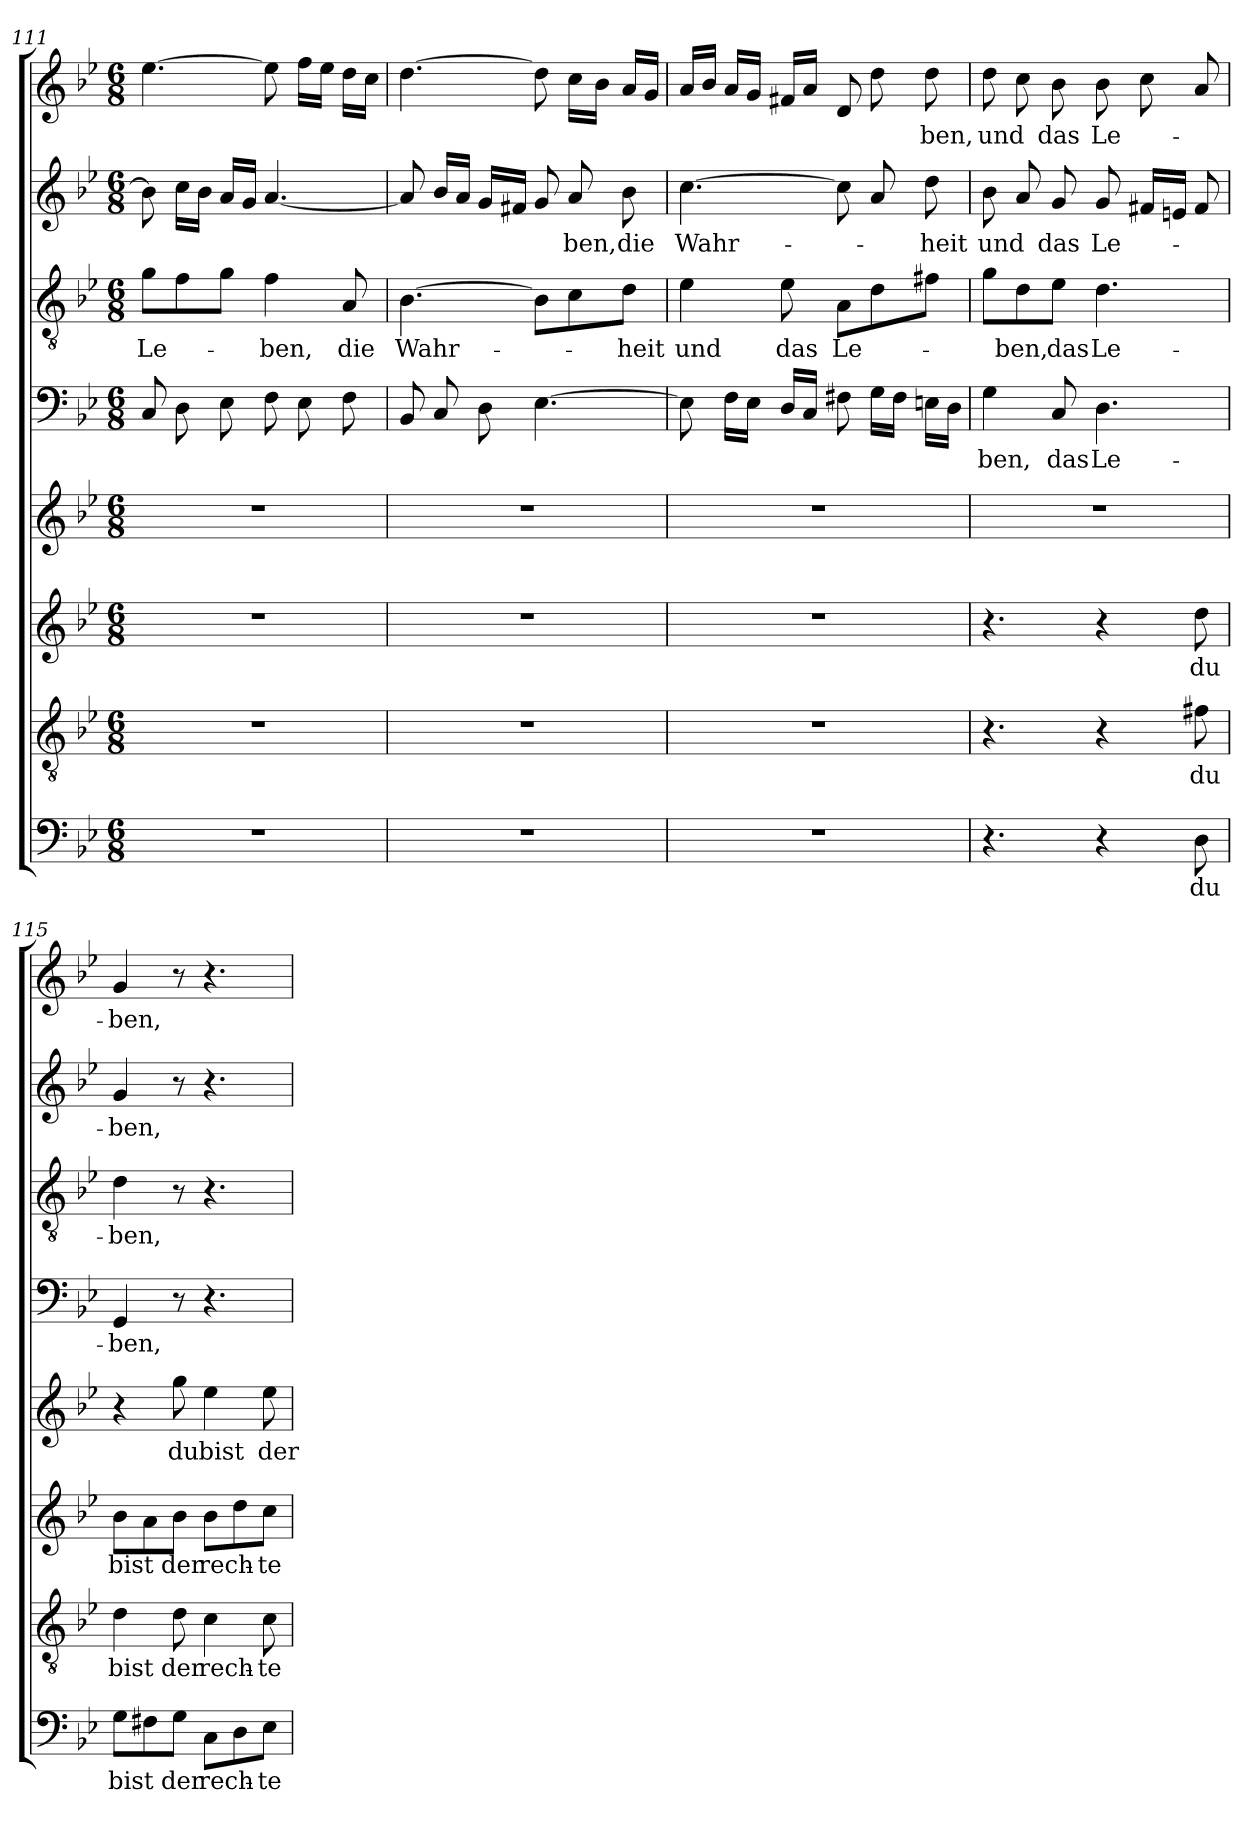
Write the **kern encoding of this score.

**kern	**text	**kern	**text	**kern	**text	**kern	**text	**kern	**text	**kern	**text	**kern	**text	**kern	**text
*part8	*part8	*part7	*part7	*part6	*part6	*part5	*part5	*part4	*part4	*part3	*part3	*part2	*part2	*part1	*part1
*staff8	*staff8	*staff7	*staff7	*staff6	*staff6	*staff5	*staff5	*staff4	*staff4	*staff3	*staff3	*staff2	*staff2	*staff1	*staff1
*clefF4	*	*clefGv2	*	*clefG2	*	*clefG2	*	*clefF4	*	*clefGv2	*	*clefG2	*	*clefG2	*
*k[b-e-]	*	*k[b-e-]	*	*k[b-e-]	*	*k[b-e-]	*	*k[b-e-]	*	*k[b-e-]	*	*k[b-e-]	*	*k[b-e-]	*
*B-:	*	*B-:	*	*B-:	*	*B-:	*	*B-:	*	*B-:	*	*B-:	*	*B-:	*
*M6/8	*	*M6/8	*	*M6/8	*	*M6/8	*	*M6/8	*	*M6/8	*	*M6/8	*	*M6/8	*
=111	=111	=111	=111	=111	=111	=111	=111	=111	=111	=111	=111	=111	=111	=111	=111
!	!	!	!	!	!	!	!	!	!	!	!LO:LY:b	!	!	!	!
2.r	.	2.r	.	2.r	.	2.r	.	8C/	.	8g\L	Le-	8b-\]	.	[4.ee-\	.
.	.	.	.	.	.	.	.	8D\	.	8f\	.	16cc\LL	.	.	.
.	.	.	.	.	.	.	.	.	.	.	.	16b-\JJ	.	.	.
.	.	.	.	.	.	.	.	8E-\	.	8g\J	.	16a/LL	.	.	.
.	.	.	.	.	.	.	.	.	.	.	.	16g/JJ	.	.	.
!	!	!	!	!	!	!	!	!	!	!	!LO:LY:b	!	!	!	!
.	.	.	.	.	.	.	.	8F\	.	4f\	-ben,	[4.a/	.	8ee-\]	.
.	.	.	.	.	.	.	.	8E-\	.	.	.	.	.	16ff\LL	.
.	.	.	.	.	.	.	.	.	.	.	.	.	.	16ee-\JJ	.
!	!	!	!	!	!	!	!	!	!	!	!LO:LY:b	!	!	!	!
.	.	.	.	.	.	.	.	8F\	.	8A/	die	.	.	16dd\LL	.
.	.	.	.	.	.	.	.	.	.	.	.	.	.	16cc\JJ	.
=112	=112	=112	=112	=112	=112	=112	=112	=112	=112	=112	=112	=112	=112	=112	=112
!	!	!	!	!	!	!	!	!	!	!	!LO:LY:b	!	!	!	!
2.r	.	2.r	.	2.r	.	2.r	.	8BB-/	.	[4.B-\	Wahr-	8a/]	.	[4.dd\	.
.	.	.	.	.	.	.	.	8C/	.	.	.	16b-/LL	.	.	.
.	.	.	.	.	.	.	.	.	.	.	.	16a/JJ	.	.	.
.	.	.	.	.	.	.	.	8D\	.	.	.	16g/LL	.	.	.
.	.	.	.	.	.	.	.	.	.	.	.	16f#X/JJ	.	.	.
.	.	.	.	.	.	.	.	[4.E-\	.	8B-\L]	.	8g/	.	8dd\]	.
!	!	!	!	!	!	!	!	!	!	!	!	!	!LO:LY:b	!	!
.	.	.	.	.	.	.	.	.	.	8c\	.	8a/	-ben,	16cc\LL	.
.	.	.	.	.	.	.	.	.	.	.	.	.	.	16b-\JJ	.
!	!	!	!	!	!	!	!	!	!	!	!LO:LY:b	!	!LO:LY:b	!	!
.	.	.	.	.	.	.	.	.	.	8d\J	-heit	8b-\	die	16a/LL	.
.	.	.	.	.	.	.	.	.	.	.	.	.	.	16g/JJ	.
!!LO:LB:g=z
=113	=113	=113	=113	=113	=113	=113	=113	=113	=113	=113	=113	=113	=113	=113	=113
!	!	!	!	!	!	!	!	!	!	!	!LO:LY:b	!	!LO:LY:b	!	!
2.r	.	2.r	.	2.r	.	2.r	.	8E-\]	.	4e-\	und	[4.cc\	Wahr-	16a/LL	.
.	.	.	.	.	.	.	.	.	.	.	.	.	.	16b-/JJ	.
.	.	.	.	.	.	.	.	16F\LL	.	.	.	.	.	16a/LL	.
.	.	.	.	.	.	.	.	16E-\JJ	.	.	.	.	.	16g/JJ	.
!	!	!	!	!	!	!	!	!	!	!	!LO:LY:b	!	!	!	!
.	.	.	.	.	.	.	.	16D/LL	.	8e-\	das	.	.	16f#X/LL	.
.	.	.	.	.	.	.	.	16C/JJ	.	.	.	.	.	16a/JJ	.
!	!	!	!	!	!	!	!	!	!	!	!LO:LY:b	!	!	!	!
.	.	.	.	.	.	.	.	8F#X\	.	8A\L	Le-	8cc\]	.	8d/	.
.	.	.	.	.	.	.	.	16G\LL	.	8d\	.	8a/	.	8dd\	.
.	.	.	.	.	.	.	.	16F#\JJ	.	.	.	.	.	.	.
!	!	!	!	!	!	!	!	!	!	!	!	!	!LO:LY:b	!	!LO:LY:b
.	.	.	.	.	.	.	.	16En\LL	.	8f#X\J	.	8dd\	-heit	8dd\	-ben,
.	.	.	.	.	.	.	.	16D\JJ	.	.	.	.	.	.	.
=114	=114	=114	=114	=114	=114	=114	=114	=114	=114	=114	=114	=114	=114	=114	=114
!	!	!	!	!	!	!	!	!	!LO:LY:b	!	!	!	!LO:LY:b	!	!LO:LY:b
4.r	.	4.r	.	4.r	.	2.r	.	4G\	-ben,	8g\L	.	8b-\	und	8dd\	und
!	!	!	!	!	!	!	!	!	!	!	!LO:LY:b	!	!	!	!
.	.	.	.	.	.	.	.	.	.	8d\	-ben,	8a/	.	8cc\	.
!	!	!	!	!	!	!	!	!	!LO:LY:b	!	!LO:LY:b	!	!LO:LY:b	!	!LO:LY:b
.	.	.	.	.	.	.	.	8C/	das	8e-\J	das	8g/	das	8b-\	das
!	!	!	!	!	!	!	!	!	!LO:LY:b	!	!LO:LY:b	!	!LO:LY:b	!	!LO:LY:b
4r	.	4r	.	4r	.	.	.	4.D\	Le-	4.d\	Le-	8g/	Le-	8b-\	Le-
.	.	.	.	.	.	.	.	.	.	.	.	16f#X/LL	.	8cc\	.
.	.	.	.	.	.	.	.	.	.	.	.	16en/JJ	.	.	.
!	!LO:LY:b	!	!LO:LY:b	!	!LO:LY:b	!	!	!	!	!	!	!	!	!	!
8D\	du	8f#X\	du	8dd\	du	.	.	.	.	.	.	8f#/	.	8a/	.
=115	=115	=115	=115	=115	=115	=115	=115	=115	=115	=115	=115	=115	=115	=115	=115
!	!LO:LY:b	!	!LO:LY:b	!	!LO:LY:b	!	!	!	!LO:LY:b	!	!LO:LY:b	!	!LO:LY:b	!	!LO:LY:b
8G\L	bist	4d\	bist	8b-\L	bist	4r	.	4GG/	-ben,	4d\	-ben,	4g/	-ben,	4g/	-ben,
8F#X\	.	.	.	8a\	.	.	.	.	.	.	.	.	.	.	.
!	!LO:LY:b	!	!LO:LY:b	!	!LO:LY:b	!	!LO:LY:b	!	!	!	!	!	!	!	!
8G\J	der	8d\	der	8b-\J	der	8gg\	du	8r	.	8r	.	8r	.	8r	.
!	!LO:LY:b	!	!LO:LY:b	!	!LO:LY:b	!	!LO:LY:b	!	!	!	!	!	!	!	!
8C\L	rech-	4c\	rech-	8b-\L	rech-	4ee-\	bist	4.r	.	4.r	.	4.r	.	4.r	.
8D\	.	.	.	8dd\	.	.	.	.	.	.	.	.	.	.	.
!	!LO:LY:b	!	!LO:LY:b	!	!LO:LY:b	!	!LO:LY:b	!	!	!	!	!	!	!	!
8E-\J	-te	8c\	-te	8cc\J	-te	8ee-\	der	.	.	.	.	.	.	.	.
=	=	=	=	=	=	=	=	=	=	=	=	=	=	=	=
*-	*-	*-	*-	*-	*-	*-	*-	*-	*-	*-	*-	*-	*-	*-	*-
